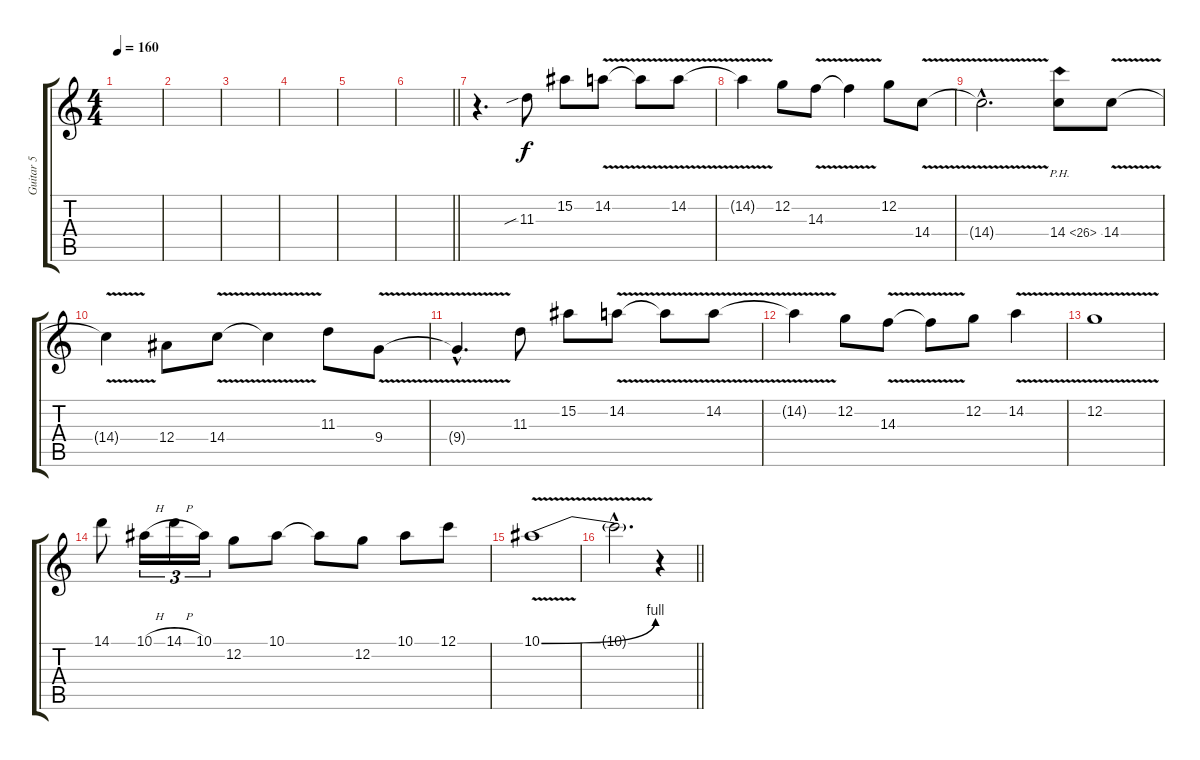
\track ("Guitar 5" "Guitar 5") {instrument distortionguitar}
\staff {score tabs}
\tuning (C4 G3 Eb3 Bb2 F2 C2) {hide}
\ts (4 4)
\tempo 160
\clef g2
\ks c
|
|
|
|
|
\barLineRight lightlight
|
r.4{d} 11.3{sib}.8 15.2.8 14.2{v}.8 14.2{t}.8 14.2{v}.8 |
14.2{t}.4 12.2.8 14.3{v}.8 14.3{t}.4 12.2.8 14.4{v}.8 |
14.4{hac t}.2{d} 14.4{ph 12}.8 14.4{v}.8 |
14.4{t}.4 12.4.8 14.4{v}.8 14.4{t}.4 11.3.8 9.4{v}.8 |
9.4{hac t}.4{d} 11.3.8 15.2.8 14.2{v}.8 14.2{t}.8 14.2{v}.8 |
14.2{t}.4 12.2.8 14.3{v}.8 14.3{t}.8 12.2.8 14.2{v}.4 |
12.2{v}.1 |
14.1.8 10.1{h}.16{tu (3 2)} 14.1{h}.16{tu (3 2)} 10.1.16{tu (3 2)} 12.2.8 10.1.8 10.1{t}.8 12.2.8 10.1.8 12.1.8 |
10.1{be (bend 0 0 60 4) v}.1 |
\barLineRight lightlight
10.1{hac t}.2{d} r.4
